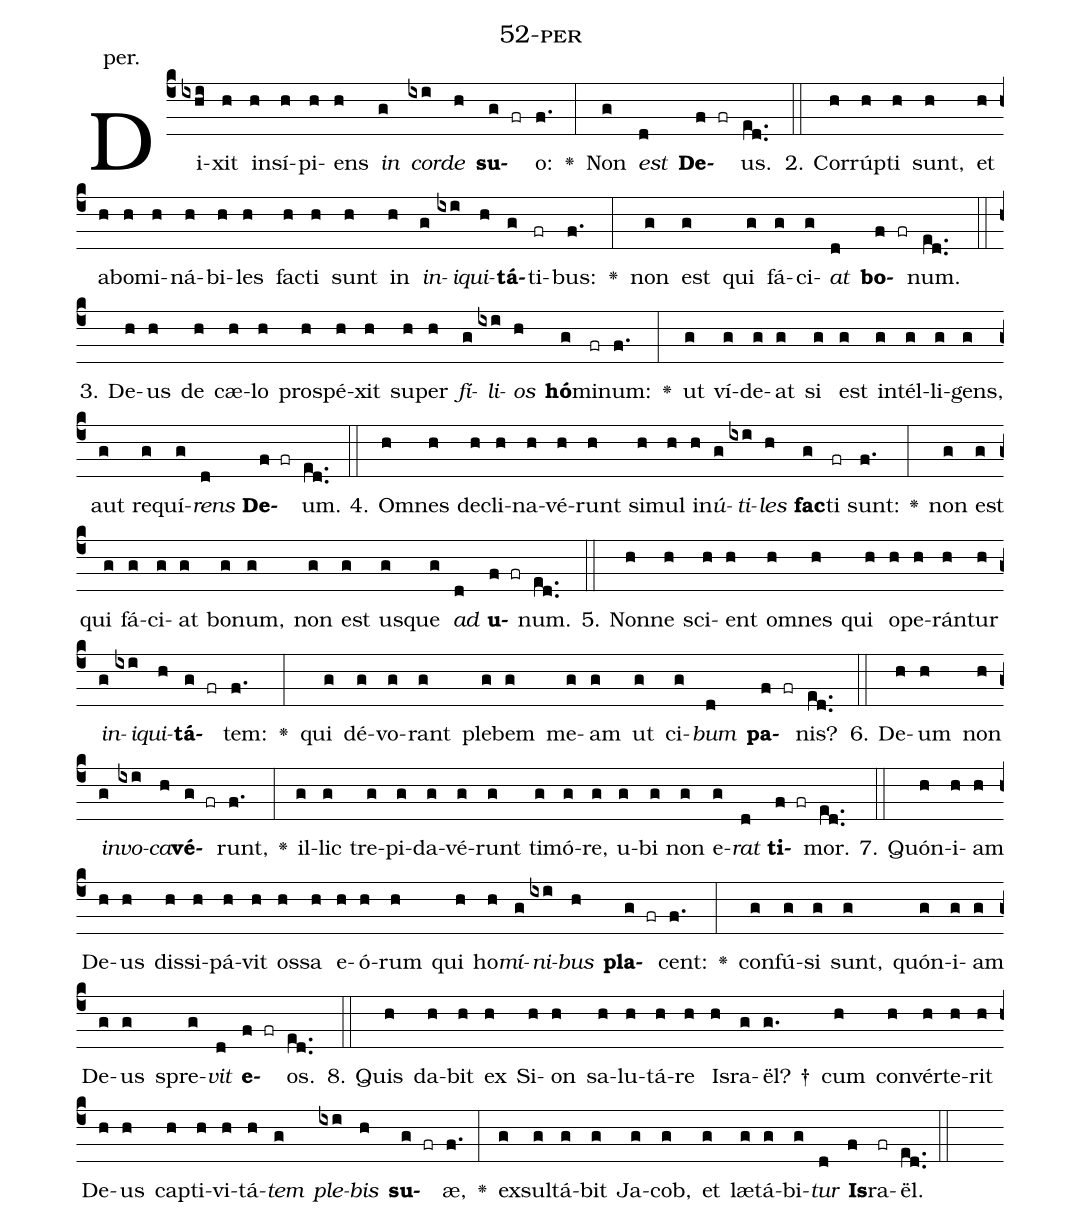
name: 52-per;
annotation: per.;
%%
(c4)Di(ixhi)xit(h) in(h)sí(h)pi(h)ens(h) <i>in</i>(g) <i>cor</i>(ixi)<i>de</i>(h) <b>su</b>(g fr)o:(f.) <v>\greheightstar</v>(:) Non(g) <i>est</i>(d) <b>De</b>(f fr)us.(ed..) (::)
2. Cor(h)rúp(h)ti(h) sunt,(h) et(h) ab(h)o(h)mi(h)ná(h)bi(h)les(h) fac(h)ti(h) sunt(h) in(h) <i>in</i>(g)<i>i</i>(ixi)<i>qui</i>(h)<b>tá</b>(g)ti(fr)bus:(f.) <v>\greheightstar</v>(:) non(g) est(g) qui(g) fá(g)ci(g)<i>at</i>(d) <b>bo</b>(f fr)num.(ed..) (::)
3. De(h)us(h) de(h) cæ(h)lo(h) pro(h)spé(h)xit(h) su(h)per(h) <i>fí</i>(g)<i>li</i>(ixi)<i>os</i>(h) <b>hó</b>(g)mi(fr)num:(f.) <v>\greheightstar</v>(:) ut(g) ví(g)de(g)at(g) si(g) est(g) in(g)tél(g)li(g)gens,(g) aut(g) re(g)quí(g)<i>rens</i>(d) <b>De</b>(f fr)um.(ed..) (::)
4. Om(h)nes(h) de(h)cli(h)na(h)vé(h)runt(h) si(h)mul(h) in(h)<i>ú</i>(g)<i>ti</i>(ixi)<i>les</i>(h) <b>fac</b>(g)ti(fr) sunt:(f.) <v>\greheightstar</v>(:) non(g) est(g) qui(g) fá(g)ci(g)at(g) bo(g)num,(g) non(g) est(g) us(g)que(g) <i>ad</i>(d) <b>u</b>(f fr)num.(ed..) (::)
5. Non(h)ne(h) sci(h)ent(h) om(h)nes(h) qui(h) o(h)pe(h)rán(h)tur(h) <i>in</i>(g)<i>i</i>(ixi)<i>qui</i>(h)<b>tá</b>(g fr)tem:(f.) <v>\greheightstar</v>(:) qui(g) dé(g)vo(g)rant(g) ple(g)bem(g) me(g)am(g) ut(g) ci(g)<i>bum</i>(d) <b>pa</b>(f fr)nis?(ed..) (::)
6. De(h)um(h) non(h) <i>in</i>(g)<i>vo</i>(ixi)<i>ca</i>(h)<b>vé</b>(g fr)runt,(f.) <v>\greheightstar</v>(:) il(g)lic(g) tre(g)pi(g)da(g)vé(g)runt(g) ti(g)mó(g)re,(g) u(g)bi(g) non(g) e(g)<i>rat</i>(d) <b>ti</b>(f fr)mor.(ed..) (::)
7. Quón(h)i(h)am(h) De(h)us(h) dis(h)si(h)pá(h)vit(h) os(h)sa(h) e(h)ó(h)rum(h) qui(h) ho(h)<i>mí</i>(g)<i>ni</i>(ixi)<i>bus</i>(h) <b>pla</b>(g fr)cent:(f.) <v>\greheightstar</v>(:) con(g)fú(g)si(g) sunt,(g) quón(g)i(g)am(g) De(g)us(g) spre(g)<i>vit</i>(d) <b>e</b>(f fr)os.(ed..) (::)
8. Quis(h) da(h)bit(h) ex(h) Si(h)on(h) sa(h)lu(h)tá(h)re(h) Is(h)ra(g)ël? †(g.) cum(h) con(h)vér(h)te(h)rit(h) De(h)us(h) cap(h)ti(h)vi(h)tá(h)<i>tem</i>(g) <i>ple</i>(ixi)<i>bis</i>(h) <b>su</b>(g fr)æ,(f.) <v>\greheightstar</v>(:) ex(g)sul(g)tá(g)bit(g) Ja(g)cob,(g) et(g) læ(g)tá(g)bi(g)<i>tur</i>(d) <b>Is</b>(f)ra(fr)ël.(ed..) (::)
